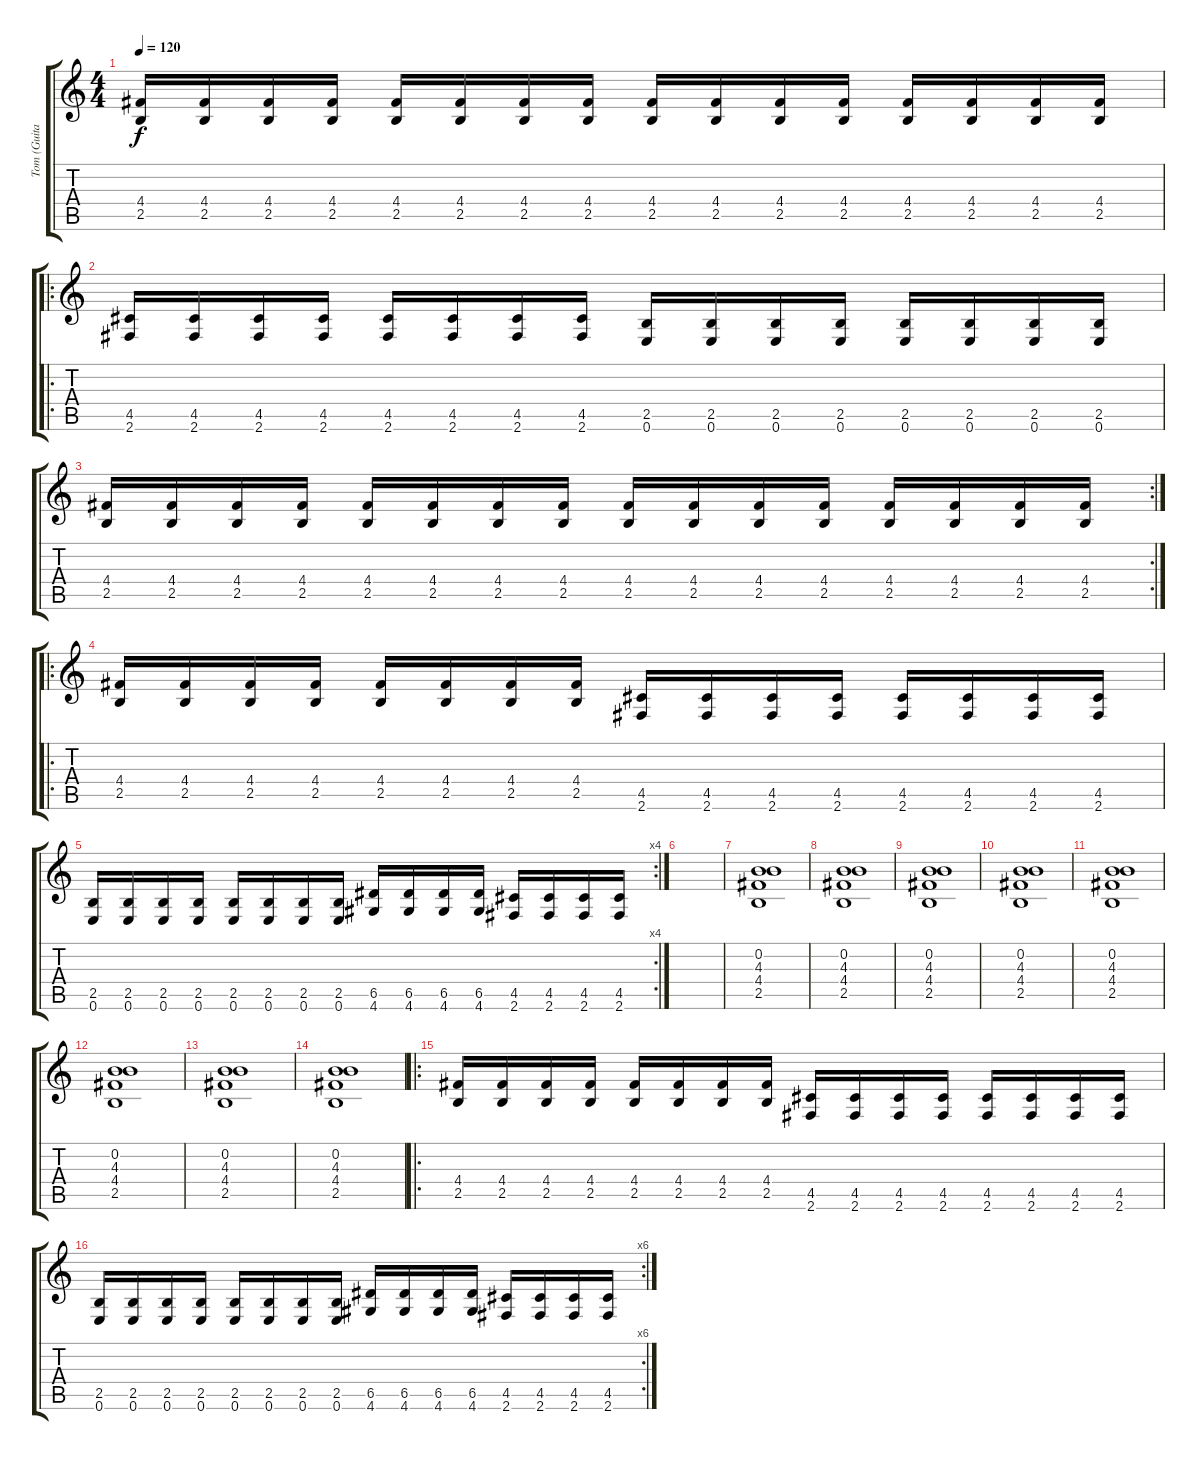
\track ("Tom (Guitar)" "Tom (Guita") {instrument distortionguitar}
\staff {score tabs}
\tuning (E4 B3 G3 D3 A2 E2) {hide}
\ts (4 4)
\tempo 120
\clef g2
\ks c
(4.4 2.5).16{dy f} (4.4 2.5).16 (4.4 2.5).16 (4.4 2.5).16 (4.4 2.5).16 (4.4 2.5).16 (4.4 2.5).16 (4.4 2.5).16 (4.4 2.5).16 (4.4 2.5).16 (4.4 2.5).16 (4.4 2.5).16 (4.4 2.5).16 (4.4 2.5).16 (4.4 2.5).16 (4.4 2.5).16 |
\ro
(4.5 2.6).16 (4.5 2.6).16 (4.5 2.6).16 (4.5 2.6).16 (4.5 2.6).16 (4.5 2.6).16 (4.5 2.6).16 (4.5 2.6).16 (2.5 0.6).16 (2.5 0.6).16 (2.5 0.6).16 (2.5 0.6).16 (2.5 0.6).16 (2.5 0.6).16 (2.5 0.6).16 (2.5 0.6).16 |
\rc 2
(4.4 2.5).16 (4.4 2.5).16 (4.4 2.5).16 (4.4 2.5).16 (4.4 2.5).16 (4.4 2.5).16 (4.4 2.5).16 (4.4 2.5).16 (4.4 2.5).16 (4.4 2.5).16 (4.4 2.5).16 (4.4 2.5).16 (4.4 2.5).16 (4.4 2.5).16 (4.4 2.5).16 (4.4 2.5).16 |
\ro
(4.4 2.5).16 (4.4 2.5).16 (4.4 2.5).16 (4.4 2.5).16 (4.4 2.5).16 (4.4 2.5).16 (4.4 2.5).16 (4.4 2.5).16 (4.5 2.6).16 (4.5 2.6).16 (4.5 2.6).16 (4.5 2.6).16 (4.5 2.6).16 (4.5 2.6).16 (4.5 2.6).16 (4.5 2.6).16 |
\rc 4
(2.5 0.6).16 (2.5 0.6).16 (2.5 0.6).16 (2.5 0.6).16 (2.5 0.6).16 (2.5 0.6).16 (2.5 0.6).16 (2.5 0.6).16 (6.5 4.6).16 (6.5 4.6).16 (6.5 4.6).16 (6.5 4.6).16 (4.5 2.6).16 (4.5 2.6).16 (4.5 2.6).16 (4.5 2.6).16 |
|
(0.2 4.3 4.4 2.5).1 |
(0.2 4.3 4.4 2.5).1 |
(0.2 4.3 4.4 2.5).1 |
(0.2 4.3 4.4 2.5).1 |
(0.2 4.3 4.4 2.5).1 |
(0.2 4.3 4.4 2.5).1 |
(0.2 4.3 4.4 2.5).1 |
(0.2 4.3 4.4 2.5).1 |
\ro
(4.4 2.5).16 (4.4 2.5).16 (4.4 2.5).16 (4.4 2.5).16 (4.4 2.5).16 (4.4 2.5).16 (4.4 2.5).16 (4.4 2.5).16 (4.5 2.6).16 (4.5 2.6).16 (4.5 2.6).16 (4.5 2.6).16 (4.5 2.6).16 (4.5 2.6).16 (4.5 2.6).16 (4.5 2.6).16 |
\rc 6
(2.5 0.6).16 (2.5 0.6).16 (2.5 0.6).16 (2.5 0.6).16 (2.5 0.6).16 (2.5 0.6).16 (2.5 0.6).16 (2.5 0.6).16 (6.5 4.6).16 (6.5 4.6).16 (6.5 4.6).16 (6.5 4.6).16 (4.5 2.6).16 (4.5 2.6).16 (4.5 2.6).16 (4.5 2.6).16
